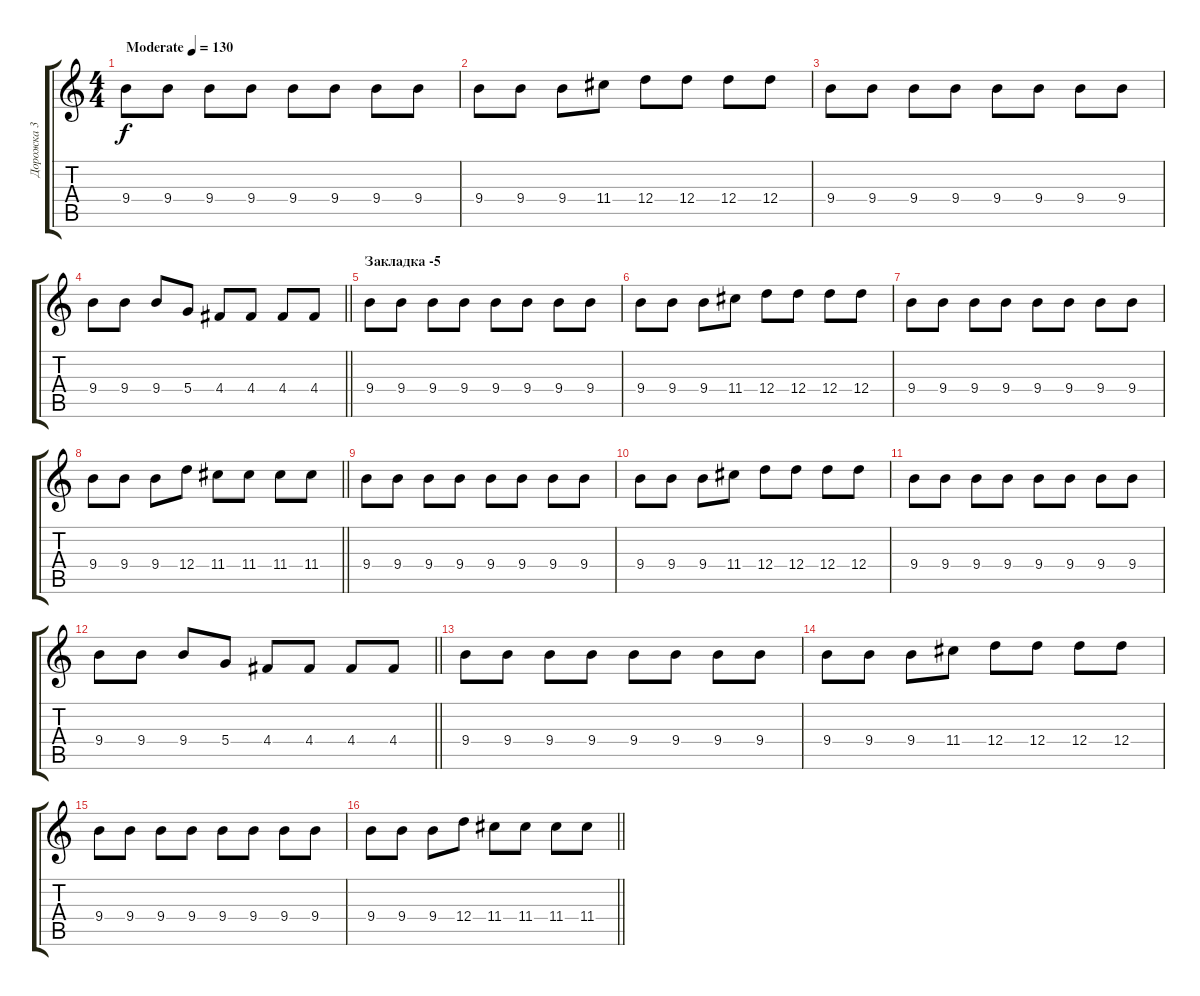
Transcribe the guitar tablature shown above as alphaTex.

\track ("Дорожка 3" "Дорожка 3") {instrument electricguitarclean}
\staff {score tabs}
\tuning (E4 B3 G3 D3 A2 E2) {hide}
\ts (4 4)
\tempo (130 "Moderate")
\clef g2
\ks c
9.4.8{dy f instrument electricguitarclean} 9.4.8 9.4.8 9.4.8 9.4.8 9.4.8 9.4.8 9.4.8 |
9.4.8 9.4.8 9.4.8 11.4.8 12.4.8 12.4.8 12.4.8 12.4.8 |
9.4.8 9.4.8 9.4.8 9.4.8 9.4.8 9.4.8 9.4.8 9.4.8 |
\barLineRight lightlight
9.4.8 9.4.8 9.4.8 5.4.8 4.4.8 4.4.8 4.4.8 4.4.8 |
\section ("" "Закладка -5")
9.4.8 9.4.8 9.4.8 9.4.8 9.4.8 9.4.8 9.4.8 9.4.8 |
9.4.8 9.4.8 9.4.8 11.4.8 12.4.8 12.4.8 12.4.8 12.4.8 |
9.4.8 9.4.8 9.4.8 9.4.8 9.4.8 9.4.8 9.4.8 9.4.8 |
\barLineRight lightlight
9.4.8 9.4.8 9.4.8 12.4.8 11.4.8 11.4.8 11.4.8 11.4.8 |
9.4.8 9.4.8 9.4.8 9.4.8 9.4.8 9.4.8 9.4.8 9.4.8 |
9.4.8 9.4.8 9.4.8 11.4.8 12.4.8 12.4.8 12.4.8 12.4.8 |
9.4.8 9.4.8 9.4.8 9.4.8 9.4.8 9.4.8 9.4.8 9.4.8 |
\barLineRight lightlight
9.4.8 9.4.8 9.4.8 5.4.8 4.4.8 4.4.8 4.4.8 4.4.8 |
9.4.8 9.4.8 9.4.8 9.4.8 9.4.8 9.4.8 9.4.8 9.4.8 |
9.4.8 9.4.8 9.4.8 11.4.8 12.4.8 12.4.8 12.4.8 12.4.8 |
9.4.8 9.4.8 9.4.8 9.4.8 9.4.8 9.4.8 9.4.8 9.4.8 |
\barLineRight lightlight
9.4.8 9.4.8 9.4.8 12.4.8 11.4.8 11.4.8 11.4.8 11.4.8
